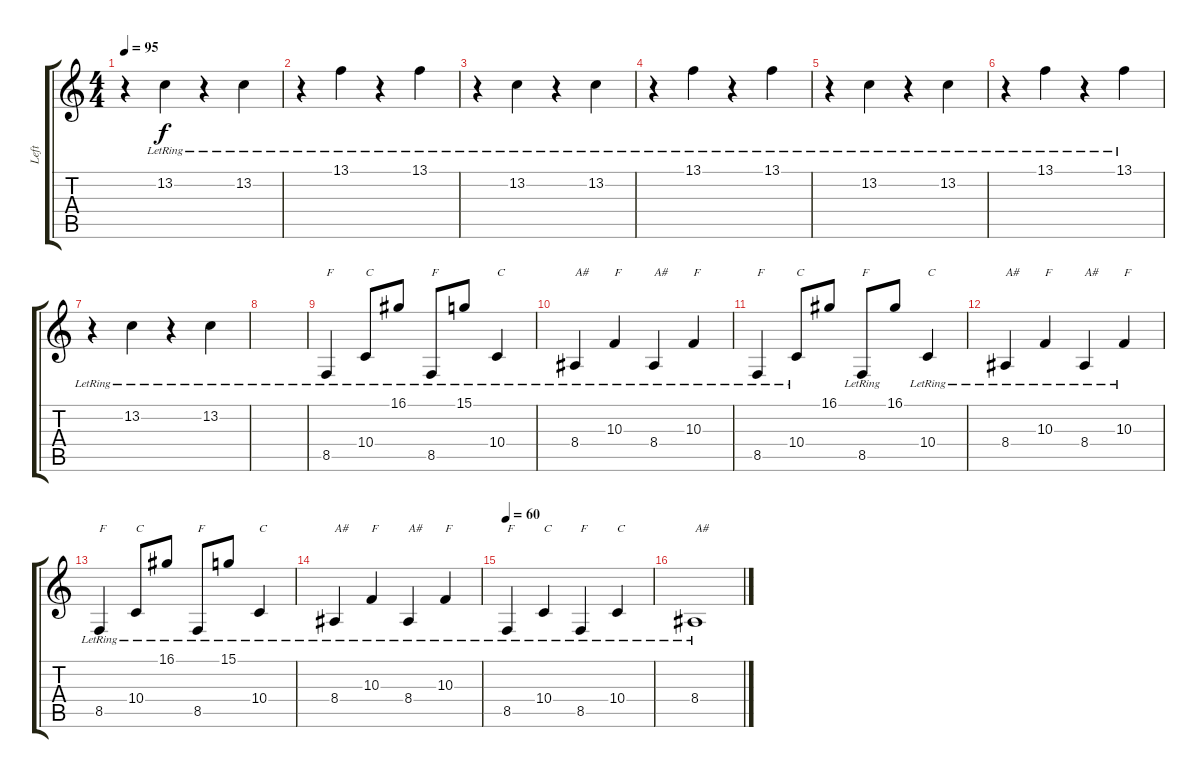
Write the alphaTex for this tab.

\track ("Left" "Left") {instrument acousticgrandpiano}
\staff {score tabs}
\tuning (E4 B3 G3 D3 A2 E2) {hide}
\ts (4 4)
\tempo 95
\clef g2
\ks c
r.4{dy f} 13.2{lr}.4 r.4 13.2{lr}.4 |
r.4 13.1{lr}.4 r.4 13.1{lr}.4 |
r.4 13.2{lr}.4 r.4 13.2{lr}.4 |
r.4 13.1{lr}.4 r.4 13.1{lr}.4 |
r.4 13.2{lr}.4 r.4 13.2{lr}.4 |
r.4 13.1{lr}.4 r.4 13.1{lr}.4 |
r.4 13.2{lr}.4 r.4 13.2{lr}.4 |
|
8.5{lr}.4{txt "F"} 10.4{lr}.8{txt "C"} 16.1{lr}.8 8.5{lr}.8{txt "F"} 15.1{lr}.8 10.4{lr}.4{txt "C"} |
8.4{lr}.4{txt "A#"} 10.3{lr}.4{txt "F"} 8.4{lr}.4{txt "A#"} 10.3{lr}.4{txt "F"} |
8.5{lr}.4{txt "F"} 10.4{lr}.8{txt "C"} 16.1.8 8.5{lr}.8{txt "F"} 16.1.8 10.4{lr}.4{txt "C"} |
8.4{lr}.4{txt "A#"} 10.3{lr}.4{txt "F"} 8.4{lr}.4{txt "A#"} 10.3{lr}.4{txt "F"} |
8.5{lr}.4{txt "F"} 10.4{lr}.8{txt "C"} 16.1{lr}.8 8.5{lr}.8{txt "F"} 15.1{lr}.8 10.4{lr}.4{txt "C"} |
8.4{lr}.4{txt "A#"} 10.3{lr}.4{txt "F"} 8.4{lr}.4{txt "A#"} 10.3{lr}.4{txt "F"} |
\tempo 60
8.5{lr}.4{txt "F"} 10.4{lr}.4{txt "C"} 8.5{lr}.4{txt "F"} 10.4{lr}.4{txt "C"} |
8.4{lr}.1{txt "A#"}
